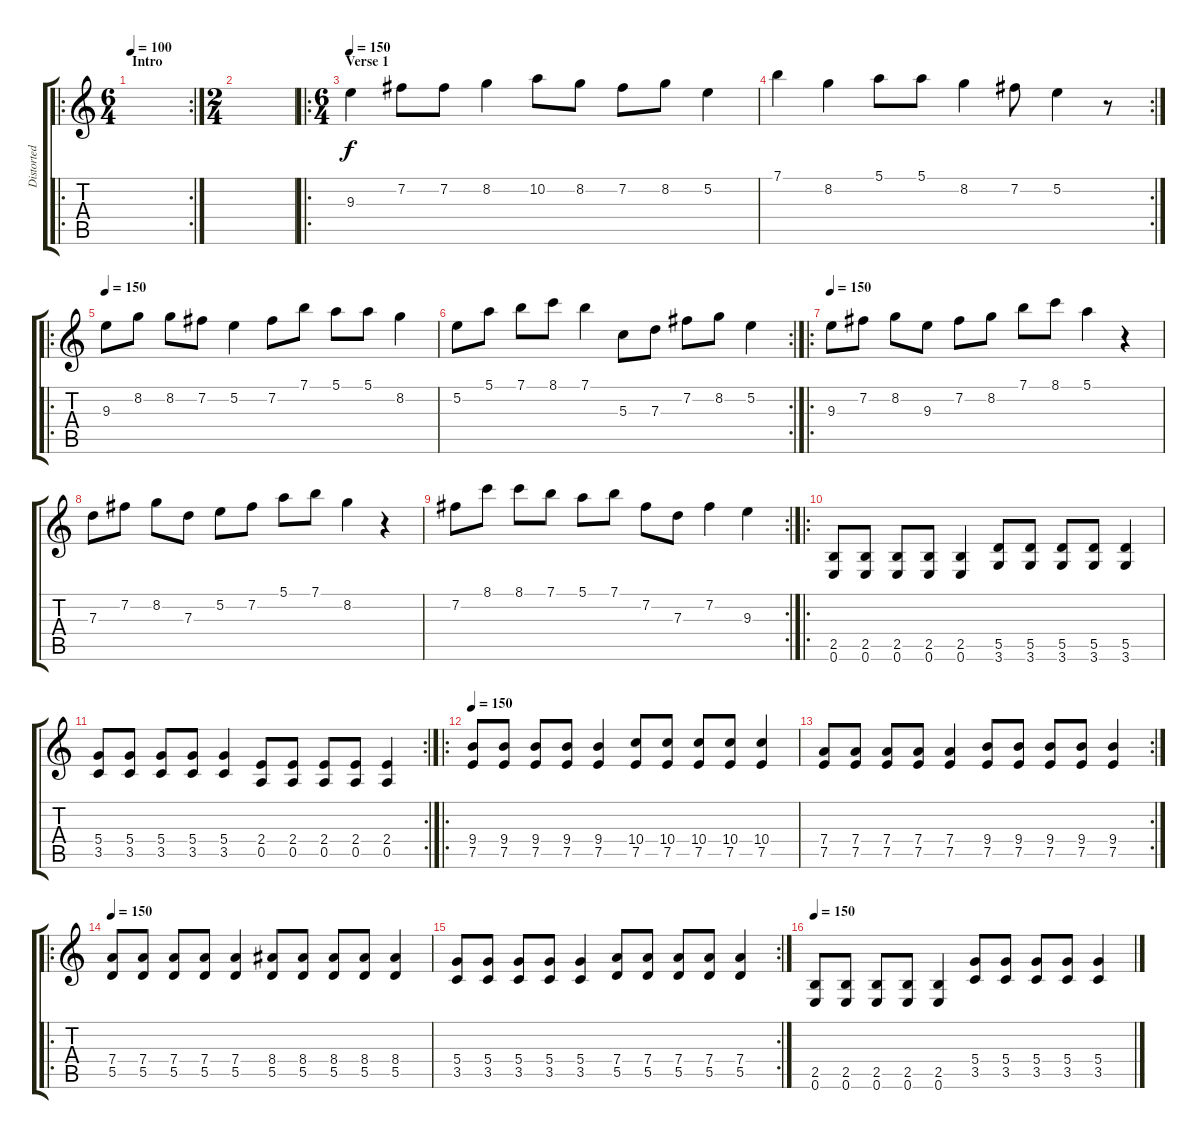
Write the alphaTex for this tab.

\track ("Distorted" "Distorted") {instrument distortionguitar}
\staff {score tabs}
\tuning (E4 B3 G3 D3 A2 E2) {hide}
\ro
\rc 2
\ts (6 4)
\section ("" "Intro")
\tempo 100
\clef g2
\ks c
|
\ts (2 4)
|
\ro
\ts (6 4)
\section ("" "Verse 1")
\tempo 150
9.3.4 7.2.8 7.2.8 8.2.4 10.2.8 8.2.8 7.2.8 8.2.8 5.2.4 |
\rc 2
7.1.4 8.2.4 5.1.8 5.1.8 8.2.4 7.2.8 5.2.4 r.8 |
\ro
\tempo 150
9.3.8 8.2.8 8.2.8 7.2.8 5.2.4 7.2.8 7.1.8 5.1.8 5.1.8 8.2.4 |
\rc 2
5.2.8 5.1.8 7.1.8 8.1.8 7.1.4 5.3.8 7.3.8 7.2.8 8.2.8 5.2.4 |
\ro
\tempo 150
9.3.8 7.2.8 8.2.8 9.3.8 7.2.8 8.2.8 7.1.8 8.1.8 5.1.4 r.4 |
7.3.8 7.2.8 8.2.8 7.3.8 5.2.8 7.2.8 5.1.8 7.1.8 8.2.4 r.4 |
\rc 2
7.2.8 8.1.8 8.1.8 7.1.8 5.1.8 7.1.8 7.2.8 7.3.8 7.2.4 9.3.4 |
\ro
(2.5 0.6).8 (2.5 0.6).8 (2.5 0.6).8 (2.5 0.6).8 (2.5 0.6).4 (5.5 3.6).8 (5.5 3.6).8 (5.5 3.6).8 (5.5 3.6).8 (5.5 3.6).4 |
\rc 2
(5.4 3.5).8 (5.4 3.5).8 (5.4 3.5).8 (5.4 3.5).8 (5.4 3.5).4 (2.4 0.5).8 (2.4 0.5).8 (2.4 0.5).8 (2.4 0.5).8 (2.4 0.5).4 |
\ro
\tempo 150
(9.4 7.5).8 (9.4 7.5).8 (9.4 7.5).8 (9.4 7.5).8 (9.4 7.5).4 (10.4 7.5).8 (10.4 7.5).8 (10.4 7.5).8 (10.4 7.5).8 (10.4 7.5).4 |
\rc 2
(7.4 7.5).8 (7.4 7.5).8 (7.4 7.5).8 (7.4 7.5).8 (7.4 7.5).4 (9.4 7.5).8 (9.4 7.5).8 (9.4 7.5).8 (9.4 7.5).8 (9.4 7.5).4 |
\ro
\tempo 150
(7.4 5.5).8 (7.4 5.5).8 (7.4 5.5).8 (7.4 5.5).8 (7.4 5.5).4 (8.4 5.5).8 (8.4 5.5).8 (8.4 5.5).8 (8.4 5.5).8 (8.4 5.5).4 |
\rc 2
(5.4 3.5).8 (5.4 3.5).8 (5.4 3.5).8 (5.4 3.5).8 (5.4 3.5).4 (7.4 5.5).8 (7.4 5.5).8 (7.4 5.5).8 (7.4 5.5).8 (7.4 5.5).4 |
\tempo 150
(2.5 0.6).8 (2.5 0.6).8 (2.5 0.6).8 (2.5 0.6).8 (2.5 0.6).4 (5.4 3.5).8 (5.4 3.5).8 (5.4 3.5).8 (5.4 3.5).8 (5.4 3.5).4
